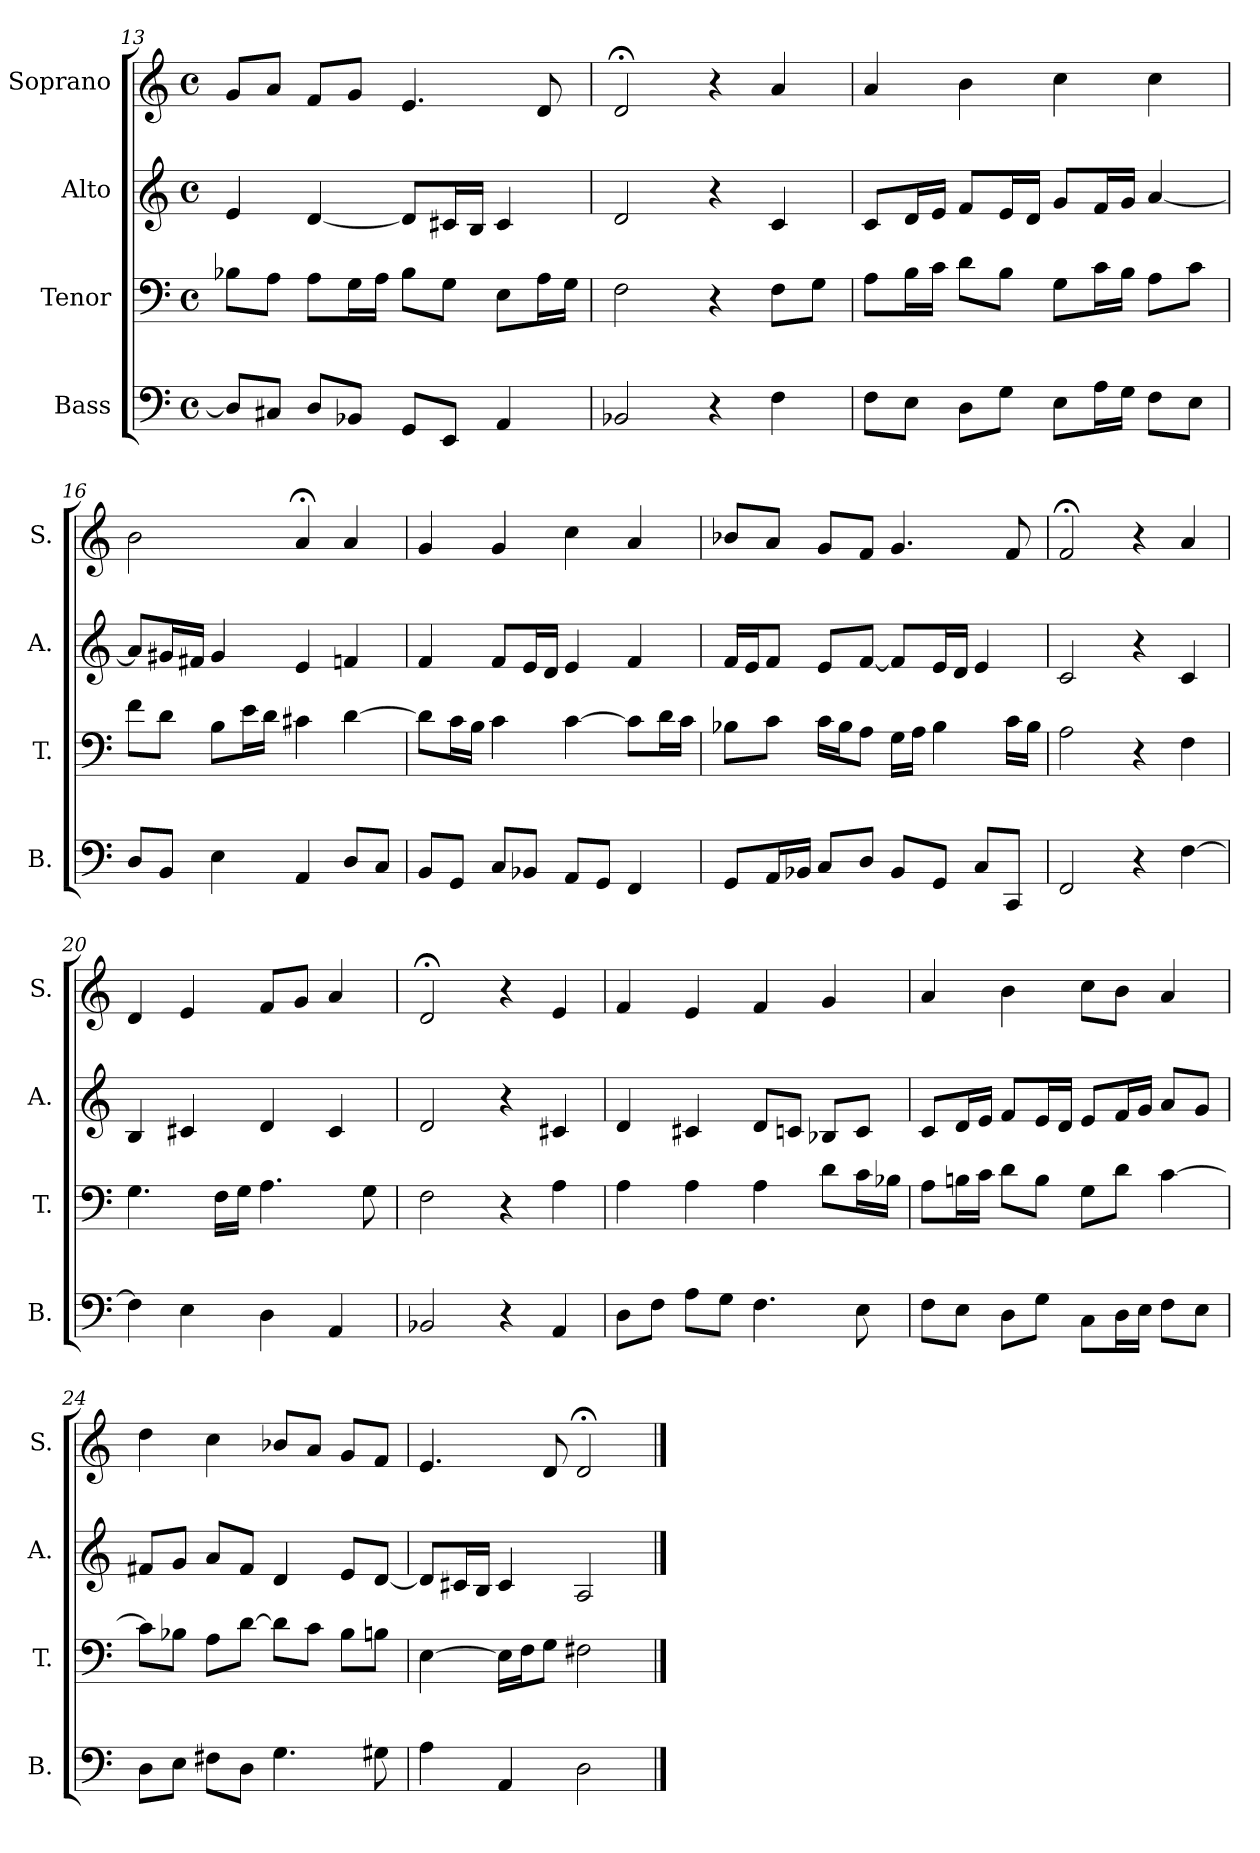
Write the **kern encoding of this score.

**kern	**kern	**kern	**kern
*part4	*part3	*part2	*part1
*staff4	*staff3	*staff2	*staff1
*I"Bass	*I"Tenor	*I"Alto	*I"Soprano
*I'B.	*I'T.	*I'A.	*I'S.
*clefF4	*clefF4	*clefG2	*clefG2
*k[]	*k[]	*k[]	*k[]
*a:	*a:	*a:	*a:
*M4/4	*M4/4	*M4/4	*M4/4
*met(c)	*met(c)	*met(c)	*met(c)
=13	=13	=13	=13
8D/L]	8B-X\L	4e/	8g/L
8C#X/J	8A\J	.	8a/J
8D/L	8A\L	[4d/	8f/L
8BB-X/J	16G\L	.	8g/J
.	16A\JJ	.	.
8GG/L	8B-\L	8d/L]	4.e/
8EE/J	8G\J	16c#X/L	.
.	.	16B/JJ	.
4AA/	8E\L	4c#/	.
.	16A\L	.	8d/
.	16G\JJ	.	.
!!LO:PB:g=z
=14	=14	=14	=14
2BB-X/	2F\	2d/	2d;</
4r	4r	4r	4r
4F\	8F\L	4c/	4a/
.	8G\J	.	.
=15	=15	=15	=15
8F\L	8A\L	8c/L	4a/
8E\J	16B\L	16d/L	.
.	16c\JJ	16e/JJ	.
8D\L	8d\L	8f/L	4b\
8G\J	8B\J	16e/L	.
.	.	16d/JJ	.
8E\L	8G\L	8g/L	4cc\
16A\L	16c\L	16f/L	.
16G\JJ	16B\JJ	16g/JJ	.
8F\L	8A\L	[4a/	4cc\
8E\J	8c\J	.	.
=16	=16	=16	=16
8D/L	8f\L	8a/L]	2b\
8BB/J	8d\J	16g#X/L	.
.	.	16f#X/JJ	.
4E\	8B\L	4g#/	.
.	16e\L	.	.
.	16d\JJ	.	.
4AA/	4c#X\	4e/	4a;</
8D/L	[4d\	4fn/	4a/
8C/J	.	.	.
=17	=17	=17	=17
8BB/L	8d\L]	4f/	4g/
8GG/J	16c\L	.	.
.	16B\JJ	.	.
8C/L	4c\	8f/L	4g/
8BB-X/J	.	16e/L	.
.	.	16d/JJ	.
8AA/L	[4c\	4e/	4cc\
8GG/J	.	.	.
4FF/	8c\L]	4f/	4a/
.	16d\L	.	.
.	16c\JJ	.	.
!!LO:LB:g=z
=18	=18	=18	=18
8GG/L	8B-X\L	16f/LL	8b-X/L
.	.	16e/J	.
16AA/L	8c\J	8f/J	8a/J
16BB-X/JJ	.	.	.
8C/L	16c\LL	8e/L	8g/L
.	16B-\J	.	.
8D/J	8A\J	[8f/J	8f/J
8BB-/L	16G\LL	8f/L]	4.g/
.	16A\JJ	.	.
8GG/J	4B-\	16e/L	.
.	.	16d/JJ	.
8C/L	.	4e/	.
8CC/J	16c\LL	.	8f/
.	16B-\JJ	.	.
=19	=19	=19	=19
2FF/	2A\	2c/	2f;</
4r	4r	4r	4r
[4F\	4F\	4c/	4a/
=20	=20	=20	=20
4F\]	4.G\	4B/	4d/
4E\	.	4c#X/	4e/
.	16F\LL	.	.
.	16G\JJ	.	.
4D\	4.A\	4d/	8f/L
.	.	.	8g/J
4AA/	.	4c#/	4a/
.	8G\	.	.
=21	=21	=21	=21
2BB-X/	2F\	2d/	2d;</
4r	4r	4r	4r
4AA/	4A\	4c#X/	4e/
=22	=22	=22	=22
8D\L	4A\	4d/	4f/
8F\J	.	.	.
8A\L	4A\	4c#X/	4e/
8G\J	.	.	.
4.F\	4A\	8d/L	4f/
.	.	8cn/J	.
.	8d\L	8B-X/L	4g/
8E\	16c\L	8c/J	.
.	16B-X\JJ	.	.
!!LO:LB:g=z
=23	=23	=23	=23
8F\L	8A\L	8c/L	4a/
8E\J	16Bn\L	16d/L	.
.	16c\JJ	16e/JJ	.
8D\L	8d\L	8f/L	4b\
8G\J	8B\J	16e/L	.
.	.	16d/JJ	.
8C\L	8G\L	8e/L	8cc\L
16D\L	8d\J	16f/L	8b\J
16E\JJ	.	16g/JJ	.
8F\L	[4c\	8a/L	4a/
8E\J	.	8g/J	.
=24	=24	=24	=24
8D\L	8c\L]	8f#X/L	4dd\
8E\J	8B-X\J	8g/J	.
8F#X\L	8A\L	8a/L	4cc\
8D\J	[8d\J	8f#/J	.
4.G\	8d\L]	4d/	8b-X/L
.	8c\J	.	8a/J
.	8B-\L	8e/L	8g/L
8G#X\	8Bn\J	[8d/J	8f/J
=25	=25	=25	=25
4A\	[4E\	8d/L]	4.e/
.	.	16c#X/L	.
.	.	16B/JJ	.
4AA/	16E\LL]	4c#/	.
.	16F\J	.	.
.	8G\J	.	8d/
2D\	2F#X\	2A/	2d;</
==	==	==	==
*-	*-	*-	*-
